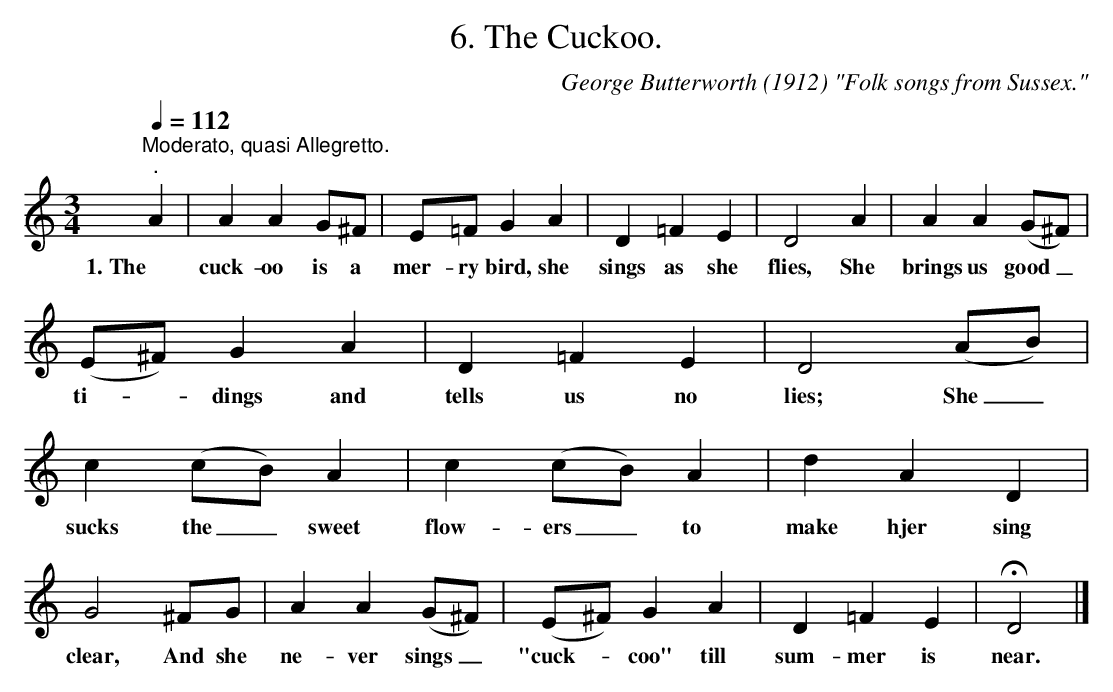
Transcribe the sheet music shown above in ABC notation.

X:1
T:6. The Cuckoo.
C:George Butterworth (1912) "Folk songs from Sussex."
L:1/4
Q:1/4=112
M:3/4
K:Ddor
V:1
"^Moderato, quasi Allegretto.""^." A | A A G/^F/ | E/!courtesy!=F/ G A | D !courtesy!=F E | D2 A | %5
w: 1. The|cuck- oo is a|mer- ry bird, she|sings as she|flies, She|
 A A (G/^F/) |$ (E/^F/) G A | D !courtesy!=F E | D2 (A/B/) | c (c/B/) A | c (c/B/) A | d A D |$ %12
w: brings us good _|ti- * dings and|tells us no|lies; She _|sucks the _ sweet|flow- ers _ to|make hjer sing|
 G2 ^F/G/ | A A (G/^F/) | (E/^F/) G A | D !courtesy!=F E | !fermata!D2 |] %17
w: clear, And she|ne- ver sings _|"cuck- * coo" till|sum- mer is|near.|
